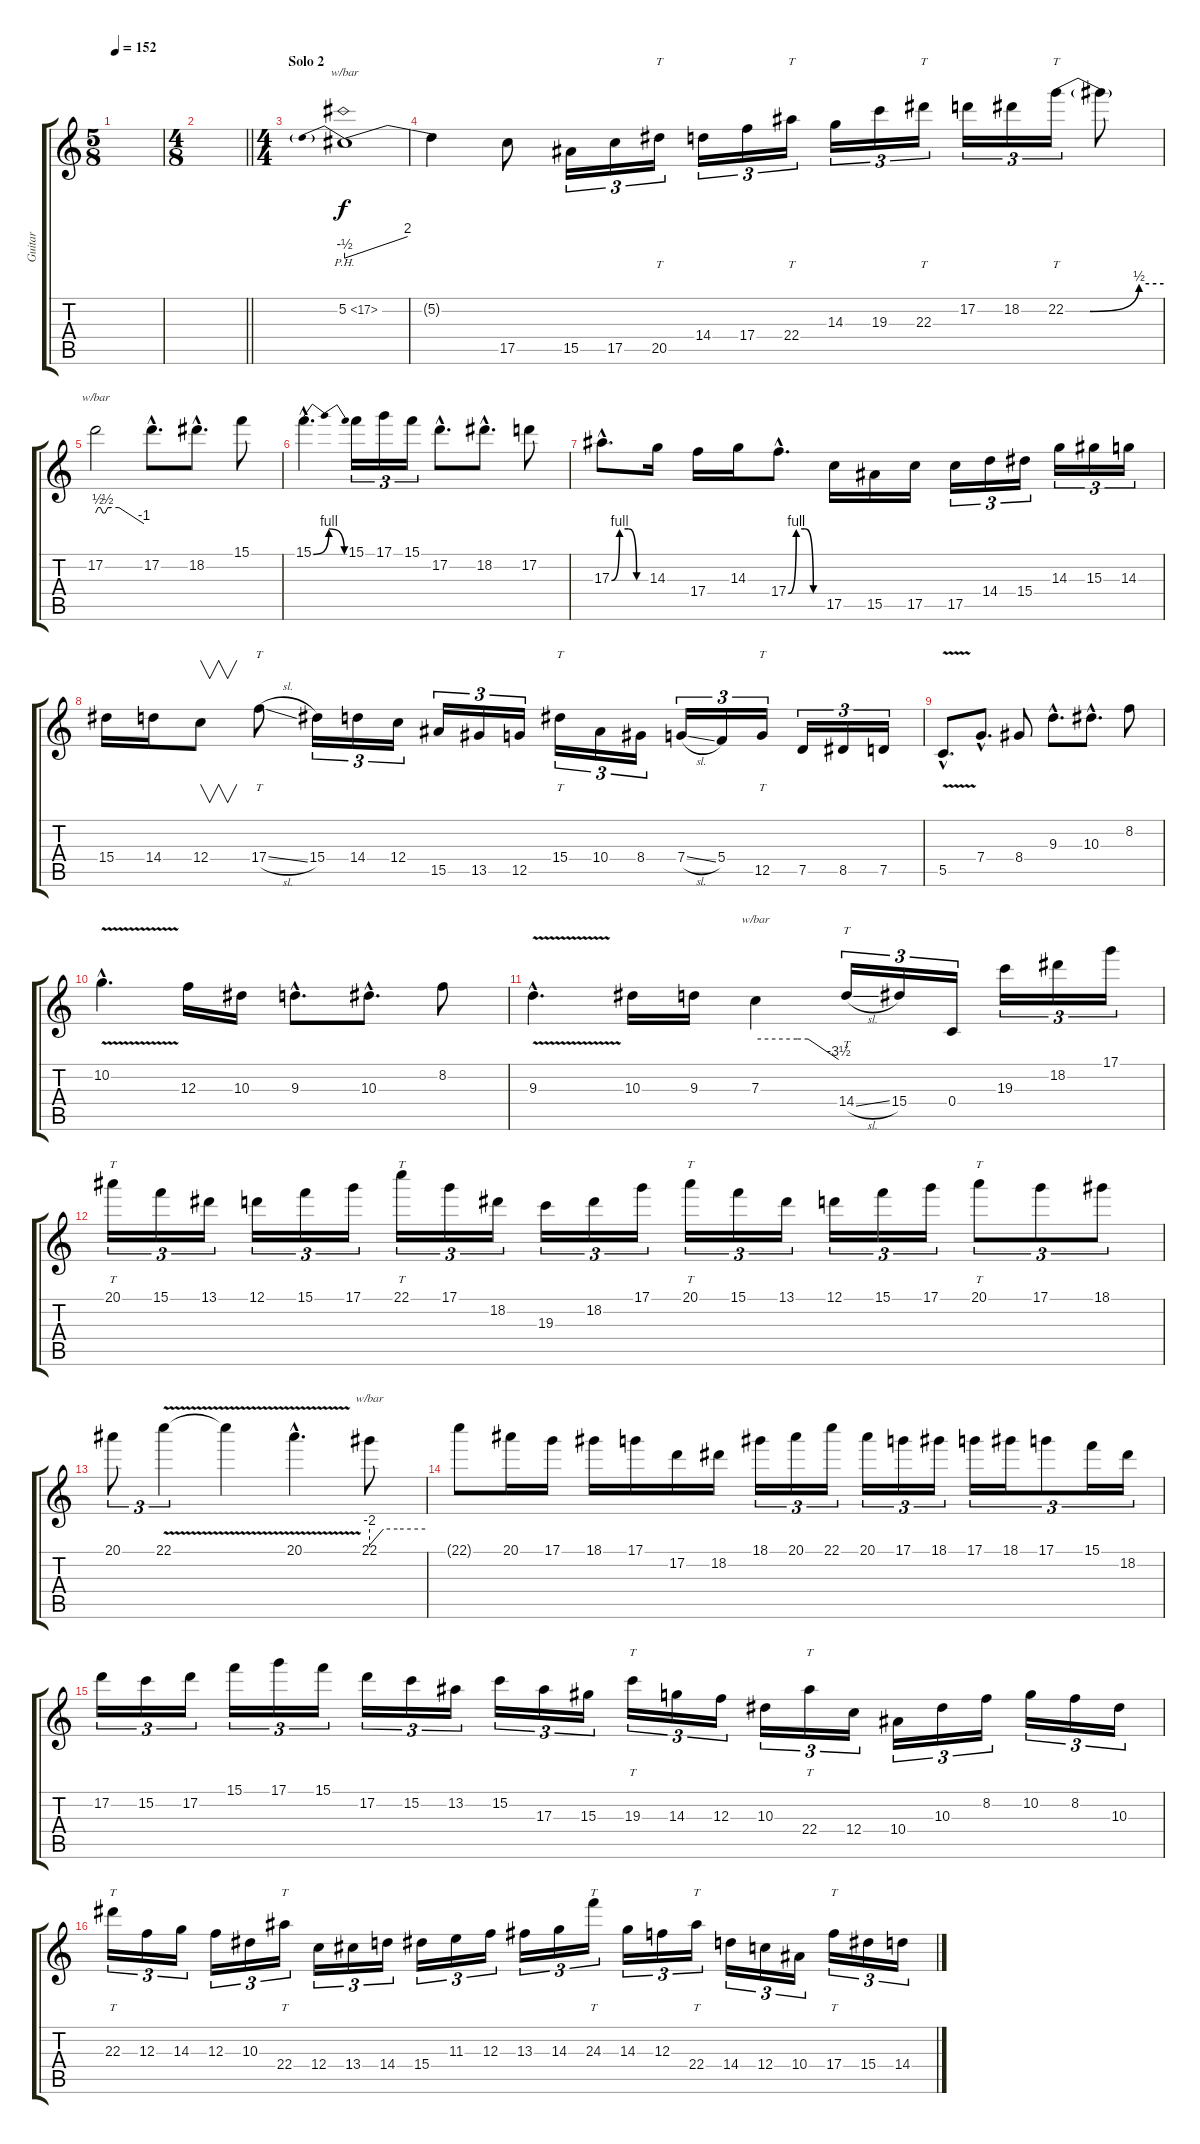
\track ("Guitar" "Guitar") {instrument distortionguitar}
\staff {score tabs}
\tuning (D4 A3 F3 C3 G2 C2) {hide}
\ts (5 8)
\tempo 152
\clef g2
\ks c
|
\ts (4 8)
\barLineRight lightlight
|
\ts (4 4)
\section ("" "Solo 2")
5.2{ph 12}.1{tbe (predivedive default 0 -2 60 8) volume 16} |
5.2{t}.4 17.5.8 15.5.16{tu (3 2)} 17.5.16{tu (3 2)} 20.5.16{tt tu (3 2)} 14.4.16{tu (3 2)} 17.4.16{tu (3 2)} 22.4.16{tt tu (3 2)} 14.3.16{tu (3 2)} 19.3.16{tu (3 2)} 22.3.16{tt tu (3 2)} 17.2.16{tu (3 2)} 18.2.16{tu (3 2)} 22.2{be (custom 0 0 15 0 45 2 60 2)}.16{tt tu (3 2)} 22.2{t}.8 |
17.2.2{tbe (custom default 0 0 3 2 6 2 9 0 12 0 15 2 19 2 29 2 60 -4)} 17.2{hac}.8{d} 18.2{hac}.8{d} 15.1.8 |
15.1{be (bendrelease 0 0 5 4 25 4 60 0) hac}.4{d} 15.1.16{tu (3 2)} 17.1.16{tu (3 2)} 15.1.16{tu (3 2)} 17.2{hac}.8{d} 18.2{hac}.8{d} 17.2.8 |
17.3{be (custom 0 0 14 4 29 4 44 0 60 0) hac}.8{d} 14.3.16 17.4.16 14.3.16 17.4{be (custom 0 0 14 4 29 4 44 0 60 0) hac}.8{d} 17.5.16 15.5.16 17.5.16 17.5.16{tu (3 2)} 14.4.16{tu (3 2)} 15.4.16{tu (3 2)} 14.3.16{tu (3 2)} 15.3.16{tu (3 2)} 14.3.16{tu (3 2)} |
15.4.16 14.4.16 12.4.8{v} 17.4{sl}.8{tt} 15.4.16{tu (3 2)} 14.4.16{tu (3 2)} 12.4.16{tu (3 2)} 15.5.16{tu (3 2)} 13.5.16{tu (3 2)} 12.5.16{tu (3 2)} 15.4.16{tt tu (3 2)} 10.4.16{tu (3 2)} 8.4.16{tu (3 2)} 7.4{sl}.16{tu (3 2)} 5.4.16{tu (3 2)} 12.5.16{tt tu (3 2)} 7.5.16{tu (3 2)} 8.5.16{tu (3 2)} 7.5.16{tu (3 2)} |
5.5{v hac}.8{d} 7.4{hac}.8{d} 8.4.8 9.3{hac}.8{d} 10.3{hac}.8{d} 8.2.8 |
10.2{v hac}.4{d} 12.3.16 10.3.16 9.3{hac}.8{d} 10.3{hac}.8{d} 8.2.8 |
9.3{v hac}.4{d} 10.3.16 9.3.16 7.3.4{tbe (custom default 0 0 30 0 38 0 60 -14)} 14.4{sl}.16{tt tu (3 2)} 15.4.16{tu (3 2)} 0.4.16{tu (3 2)} 19.3.16{tu (3 2)} 18.2.16{tu (3 2)} 17.1.16{tu (3 2)} |
20.1.16{tt tu (3 2)} 15.1.16{tu (3 2)} 13.1.16{tu (3 2)} 12.1.16{tu (3 2)} 15.1.16{tu (3 2)} 17.1.16{tu (3 2)} 22.1.16{tt tu (3 2)} 17.1.16{tu (3 2)} 18.2.16{tu (3 2)} 19.3.16{tu (3 2)} 18.2.16{tu (3 2)} 17.1.16{tu (3 2)} 20.1.16{tt tu (3 2)} 15.1.16{tu (3 2)} 13.1.16{tu (3 2)} 12.1.16{tu (3 2)} 15.1.16{tu (3 2)} 17.1.16{tu (3 2)} 20.1.8{tt tu (3 2)} 17.1.8{tu (3 2)} 18.1.8{tu (3 2)} |
20.1.8{tu (3 2)} 22.1{v}.4{tu (3 2)} 22.1{t}.4 20.1{v hac}.4{d} 22.1.8{tbe (custom default 0 -8 15 0 30 0 60 0)} |
22.1{t}.8 20.1.16 17.1.16 18.1.16 17.1.16 17.2.16 18.2.16 18.1.16{tu (3 2)} 20.1.16{tu (3 2)} 22.1.16{tu (3 2)} 20.1.16{tu (3 2)} 17.1.16{tu (3 2)} 18.1.16{tu (3 2)} 17.1.16{tu (3 2)} 18.1.16{tu (3 2)} 17.1.8{tu (3 2)} 15.1.16{tu (3 2)} 18.2.16{tu (3 2)} |
17.2.16{tu (3 2)} 15.2.16{tu (3 2)} 17.2.16{tu (3 2)} 15.1.16{tu (3 2)} 17.1.16{tu (3 2)} 15.1.16{tu (3 2)} 17.2.16{tu (3 2)} 15.2.16{tu (3 2)} 13.2.16{tu (3 2)} 15.2.16{tu (3 2)} 17.3.16{tu (3 2)} 15.3.16{tu (3 2)} 19.3.16{tt tu (3 2)} 14.3.16{tu (3 2)} 12.3.16{tu (3 2)} 10.3.16{tu (3 2)} 22.4.16{tt tu (3 2)} 12.4.16{tu (3 2)} 10.4.16{tu (3 2)} 10.3.16{tu (3 2)} 8.2.16{tu (3 2)} 10.2.16{tu (3 2)} 8.2.16{tu (3 2)} 10.3.16{tu (3 2)} |
22.3.16{tt tu (3 2)} 12.3.16{tu (3 2)} 14.3.16{tu (3 2)} 12.3.16{tu (3 2)} 10.3.16{tu (3 2)} 22.4.16{tt tu (3 2)} 12.4.16{tu (3 2)} 13.4.16{tu (3 2)} 14.4.16{tu (3 2)} 15.4.16{tu (3 2)} 11.3.16{tu (3 2)} 12.3.16{tu (3 2)} 13.3.16{tu (3 2)} 14.3.16{tu (3 2)} 24.3.16{tt tu (3 2)} 14.3.16{tu (3 2)} 12.3.16{tu (3 2)} 22.4.16{tt tu (3 2)} 14.4.16{tu (3 2)} 12.4.16{tu (3 2)} 10.4.16{tu (3 2)} 17.4.16{tt tu (3 2)} 15.4.16{tu (3 2)} 14.4.16{tu (3 2)}
